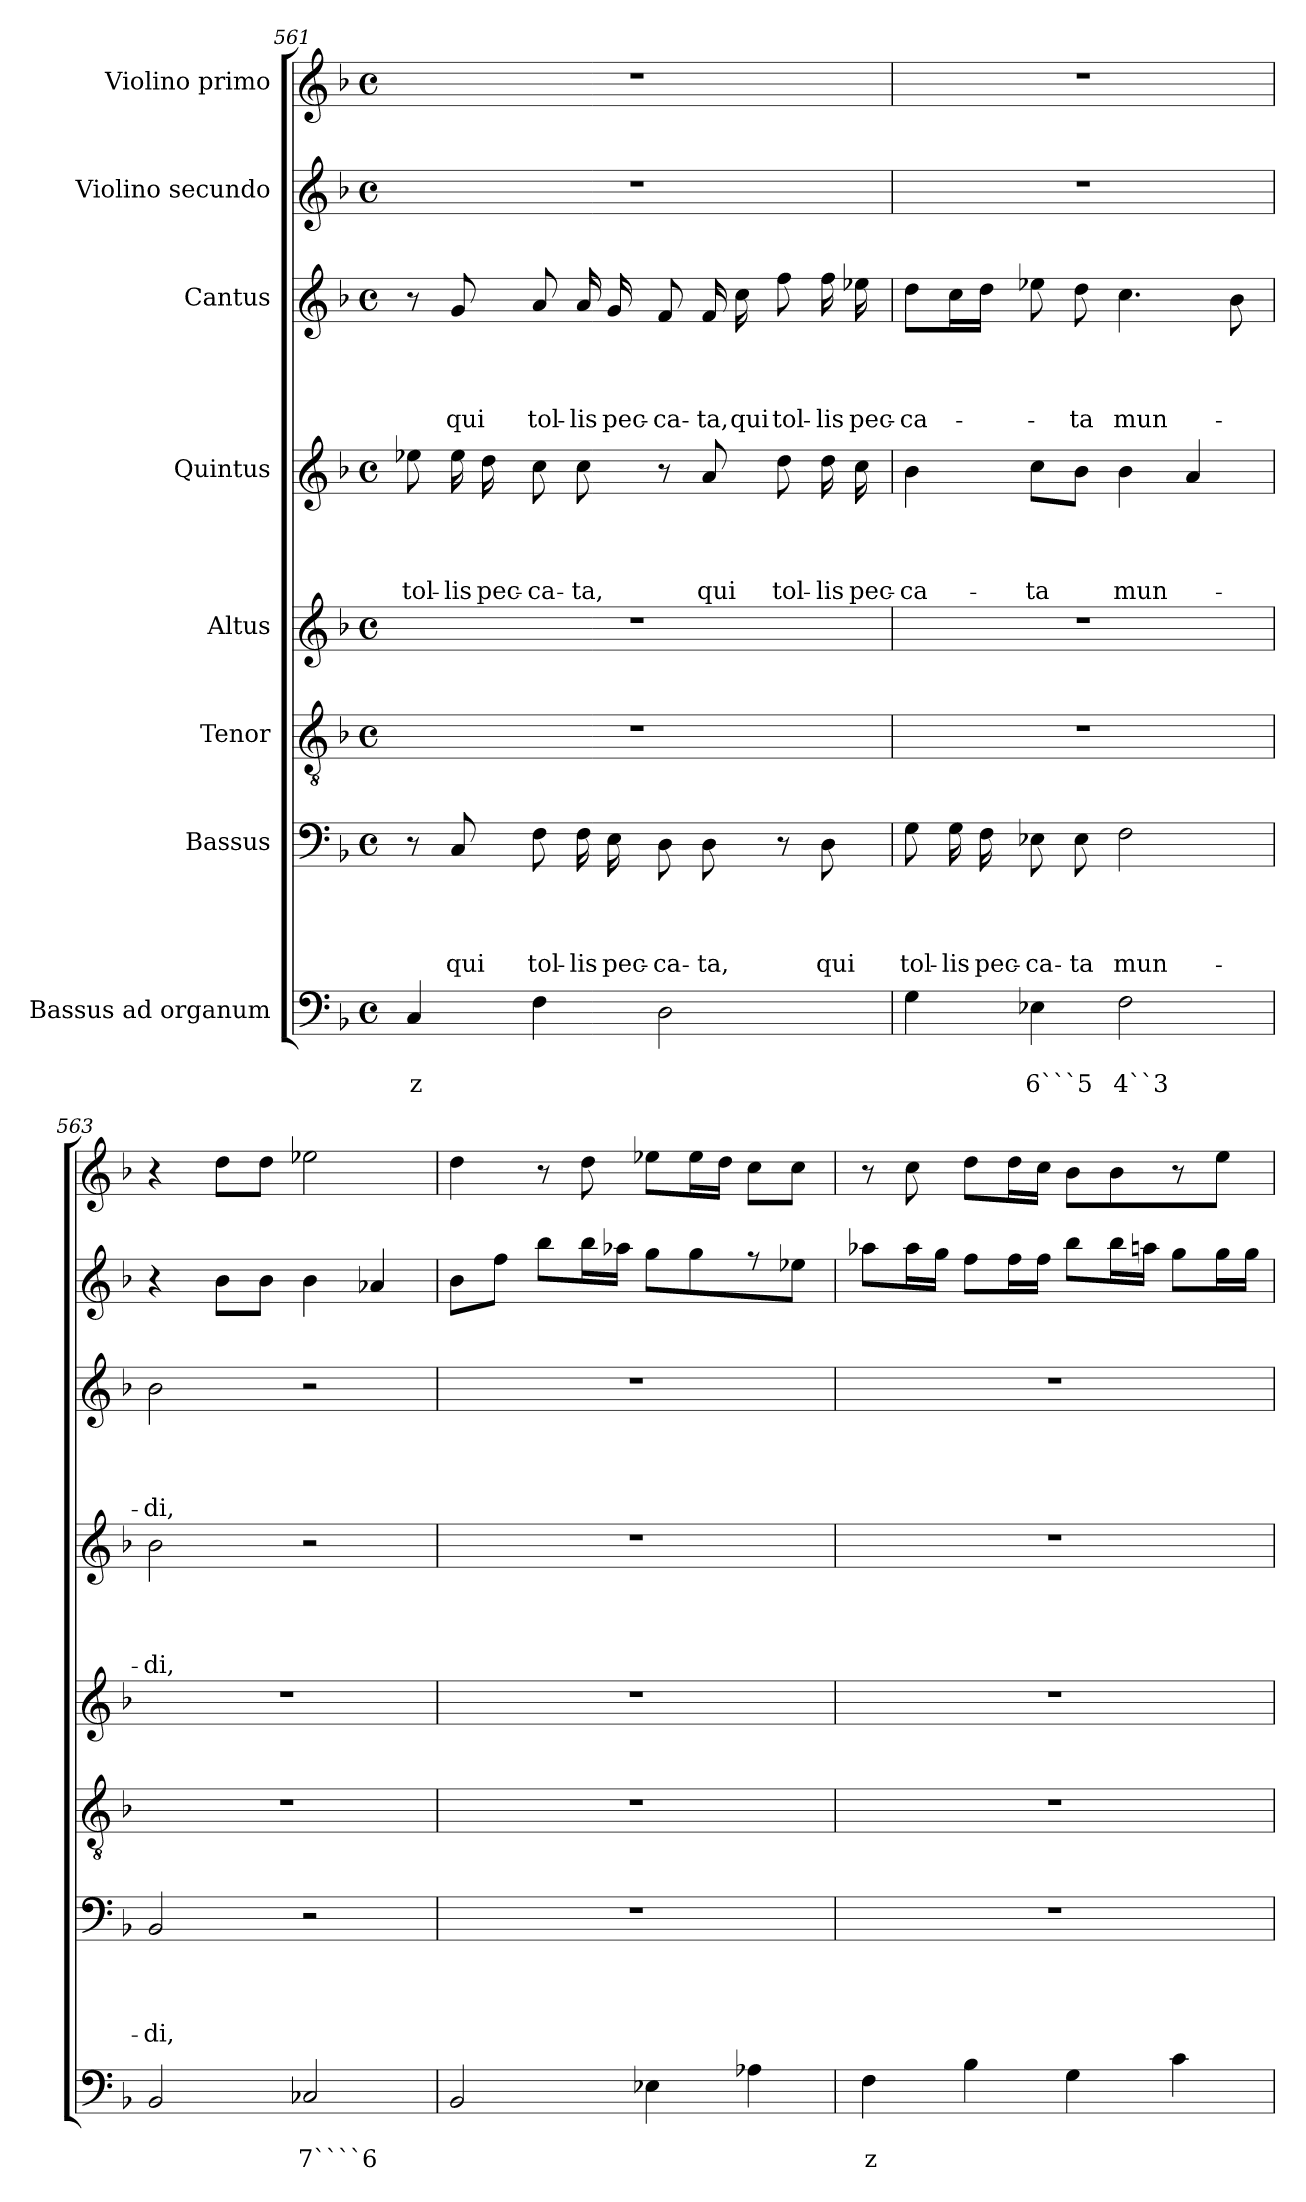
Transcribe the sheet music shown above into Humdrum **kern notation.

**kern	**text	**text	**kern	**text	**text	**text	**text	**kern	**kern	**kern	**text	**text	**text	**text	**kern	**text	**text	**text	**text	**kern	**kern
*part8	*part8	*part8	*part7	*part7	*part7	*part7	*part7	*part6	*part5	*part4	*part4	*part4	*part4	*part4	*part3	*part3	*part3	*part3	*part3	*part2	*part1
*staff8	*staff8	*staff8	*staff7	*staff7	*staff7	*staff7	*staff7	*staff6	*staff5	*staff4	*staff4	*staff4	*staff4	*staff4	*staff3	*staff3	*staff3	*staff3	*staff3	*staff2	*staff1
*I"Bassus ad  organum	*	*	*I"Bassus	*	*	*	*	*I"Tenor	*I"Altus	*I"Quintus	*	*	*	*	*I"Cantus	*	*	*	*	*I"Violino secundo	*I"Violino primo
*clefF4	*	*	*clefF4	*	*	*	*	*clefGv2	*clefG2	*clefG2	*	*	*	*	*clefG2	*	*	*	*	*clefG2	*clefG2
*k[b-]	*	*	*k[b-]	*	*	*	*	*k[b-]	*k[b-]	*k[b-]	*	*	*	*	*k[b-]	*	*	*	*	*k[b-]	*k[b-]
*F:	*	*	*F:	*	*	*	*	*F:	*F:	*F:	*	*	*	*	*F:	*	*	*	*	*F:	*F:
*M4/4	*	*	*M4/4	*	*	*	*	*M4/4	*M4/4	*M4/4	*	*	*	*	*M4/4	*	*	*	*	*M4/4	*M4/4
*met(c)	*	*	*met(c)	*	*	*	*	*met(c)	*met(c)	*met(c)	*	*	*	*	*met(c)	*	*	*	*	*met(c)	*met(c)
=561	=561	=561	=561	=561	=561	=561	=561	=561	=561	=561	=561	=561	=561	=561	=561	=561	=561	=561	=561	=561	=561
!	!	!LO:LY:b	!	!	!	!	!	!	!	!	!	!	!	!LO:LY:b	!	!	!	!	!	!	!
4C/	.	z	8r	.	.	.	.	1r	1r	8ee-X\	.	.	.	tol-	8r	.	.	.	.	1r	1r
!	!	!	!	!	!	!	!LO:LY:b	!	!	!	!	!	!	!LO:LY:b	!	!	!	!	!LO:LY:b	!	!
.	.	.	8C/	.	.	.	qui	.	.	16ee-\	.	.	.	-lis	8g/	.	.	.	qui	.	.
!	!	!	!	!	!	!	!	!	!	!	!	!	!	!LO:LY:b	!	!	!	!	!	!	!
.	.	.	.	.	.	.	.	.	.	16dd\	.	.	.	pec-	.	.	.	.	.	.	.
!	!	!	!	!	!	!	!LO:LY:b	!	!	!	!	!	!	!LO:LY:b	!	!	!	!	!LO:LY:b	!	!
4F\	.	.	8F\	.	.	.	tol-	.	.	8cc\	.	.	.	-ca-	8a/	.	.	.	tol-	.	.
!	!	!	!	!	!	!	!LO:LY:b	!	!	!	!	!	!	!LO:LY:b	!	!	!	!	!LO:LY:b	!	!
.	.	.	16F\	.	.	.	-lis	.	.	8cc\	.	.	.	-ta,	16a/	.	.	.	-lis	.	.
!	!	!	!	!	!	!	!LO:LY:b	!	!	!	!	!	!	!	!	!	!	!	!LO:LY:b	!	!
.	.	.	16E\	.	.	.	pec-	.	.	.	.	.	.	.	16g/	.	.	.	pec-	.	.
!	!	!	!	!	!	!	!LO:LY:b	!	!	!	!	!	!	!	!	!	!	!	!LO:LY:b	!	!
2D\	.	.	8D\	.	.	.	-ca-	.	.	8r	.	.	.	.	8f/	.	.	.	-ca-	.	.
!	!	!	!	!	!	!	!LO:LY:b	!	!	!	!	!	!	!LO:LY:b	!	!	!	!	!LO:LY:b	!	!
.	.	.	8D\	.	.	.	-ta,	.	.	8a/	.	.	.	qui	16f/	.	.	.	-ta,	.	.
!	!	!	!	!	!	!	!	!	!	!	!	!	!	!	!	!	!	!	!LO:LY:b	!	!
.	.	.	.	.	.	.	.	.	.	.	.	.	.	.	16cc\	.	.	.	qui	.	.
!	!	!	!	!	!	!	!	!	!	!	!	!	!	!LO:LY:b	!	!	!	!	!LO:LY:b	!	!
.	.	.	8r	.	.	.	.	.	.	8dd\	.	.	.	tol-	8ff\	.	.	.	tol-	.	.
!	!	!	!	!	!	!	!LO:LY:b	!	!	!	!	!	!	!LO:LY:b	!	!	!	!	!LO:LY:b	!	!
.	.	.	8D\	.	.	.	qui	.	.	16dd\	.	.	.	-lis	16ff\	.	.	.	-lis	.	.
!	!	!	!	!	!	!	!	!	!	!	!	!	!	!LO:LY:b	!	!	!	!	!LO:LY:b	!	!
.	.	.	.	.	.	.	.	.	.	16cc\	.	.	.	pec-	16ee-X\	.	.	.	pec-	.	.
=562	=562	=562	=562	=562	=562	=562	=562	=562	=562	=562	=562	=562	=562	=562	=562	=562	=562	=562	=562	=562	=562
!	!	!	!	!	!	!	!LO:LY:b	!	!	!	!	!	!	!LO:LY:b	!	!	!	!	!LO:LY:b	!	!
4G\	.	.	8G\	.	.	.	tol-	1r	1r	4b-\	.	.	.	-ca-	8dd\L	.	.	.	-ca-	1r	1r
!	!	!	!	!	!	!	!LO:LY:b	!	!	!	!	!	!	!	!	!	!	!	!	!	!
.	.	.	16G\	.	.	.	-lis	.	.	.	.	.	.	.	16cc\L	.	.	.	.	.	.
!	!	!	!	!	!	!	!LO:LY:b	!	!	!	!	!	!	!	!	!	!	!	!	!	!
.	.	.	16F\	.	.	.	pec-	.	.	.	.	.	.	.	16dd\JJ	.	.	.	.	.	.
!	!	!LO:LY:b	!	!	!	!	!LO:LY:b	!	!	!	!	!	!	!LO:LY:b	!	!	!	!	!	!	!
4E-X\	.	6```5	8E-X\	.	.	.	-ca-	.	.	8cc\L	.	.	.	-ta	8ee-X\	.	.	.	.	.	.
!	!	!	!	!	!	!	!LO:LY:b	!	!	!	!	!	!	!	!	!	!	!	!LO:LY:b	!	!
.	.	.	8E-\	.	.	.	-ta	.	.	8b-\J	.	.	.	.	8dd\	.	.	.	-ta	.	.
!	!	!LO:LY:b	!	!	!	!	!LO:LY:b	!	!	!	!	!	!	!LO:LY:b	!	!	!	!	!LO:LY:b	!	!
2F\	.	4``3	2F\	.	.	.	mun-	.	.	4b-\	.	.	.	mun-	4.cc\	.	.	.	mun-	.	.
.	.	.	.	.	.	.	.	.	.	4a/	.	.	.	.	.	.	.	.	.	.	.
.	.	.	.	.	.	.	.	.	.	.	.	.	.	.	8b-\	.	.	.	.	.	.
!!LO:PB:g=z
=563	=563	=563	=563	=563	=563	=563	=563	=563	=563	=563	=563	=563	=563	=563	=563	=563	=563	=563	=563	=563	=563
!	!	!	!	!	!	!	!LO:LY:b	!	!	!	!	!	!	!LO:LY:b	!	!	!	!	!LO:LY:b	!	!
2BB-/	.	.	2BB-/	.	.	.	-di,	1r	1r	2b-\	.	.	.	-di,	2b-\	.	.	.	-di,	4r	4r
.	.	.	.	.	.	.	.	.	.	.	.	.	.	.	.	.	.	.	.	8b-\L	8dd\L
.	.	.	.	.	.	.	.	.	.	.	.	.	.	.	.	.	.	.	.	8b-\J	8dd\J
!	!	!LO:LY:b	!	!	!	!	!	!	!	!	!	!	!	!	!	!	!	!	!	!	!
2C-X/	.	7````6	2r	.	.	.	.	.	.	2r	.	.	.	.	2r	.	.	.	.	4b-\	2ee-X\
.	.	.	.	.	.	.	.	.	.	.	.	.	.	.	.	.	.	.	.	4a-X/	.
=564	=564	=564	=564	=564	=564	=564	=564	=564	=564	=564	=564	=564	=564	=564	=564	=564	=564	=564	=564	=564	=564
2BB-/	.	.	1r	.	.	.	.	1r	1r	1r	.	.	.	.	1r	.	.	.	.	8b-\L	4dd\
.	.	.	.	.	.	.	.	.	.	.	.	.	.	.	.	.	.	.	.	8ff\J	.
.	.	.	.	.	.	.	.	.	.	.	.	.	.	.	.	.	.	.	.	8bb-\L	8r
.	.	.	.	.	.	.	.	.	.	.	.	.	.	.	.	.	.	.	.	16bb-\L	8dd\
.	.	.	.	.	.	.	.	.	.	.	.	.	.	.	.	.	.	.	.	16aa-X\JJ	.
4E-X\	.	.	.	.	.	.	.	.	.	.	.	.	.	.	.	.	.	.	.	8gg\L	8ee-X\L
.	.	.	.	.	.	.	.	.	.	.	.	.	.	.	.	.	.	.	.	8gg\	16ee-\L
.	.	.	.	.	.	.	.	.	.	.	.	.	.	.	.	.	.	.	.	.	16dd\JJ
4A-X\	.	.	.	.	.	.	.	.	.	.	.	.	.	.	.	.	.	.	.	8r	8cc\L
.	.	.	.	.	.	.	.	.	.	.	.	.	.	.	.	.	.	.	.	8ee-X\J	8cc\J
=565	=565	=565	=565	=565	=565	=565	=565	=565	=565	=565	=565	=565	=565	=565	=565	=565	=565	=565	=565	=565	=565
!	!	!LO:LY:b	!	!	!	!	!	!	!	!	!	!	!	!	!	!	!	!	!	!	!
4F\	.	z	1r	.	.	.	.	1r	1r	1r	.	.	.	.	1r	.	.	.	.	8aa-X\L	8r
.	.	.	.	.	.	.	.	.	.	.	.	.	.	.	.	.	.	.	.	16aa-\L	8cc\
.	.	.	.	.	.	.	.	.	.	.	.	.	.	.	.	.	.	.	.	16gg\JJ	.
4B-\	.	.	.	.	.	.	.	.	.	.	.	.	.	.	.	.	.	.	.	8ff\L	8dd\L
.	.	.	.	.	.	.	.	.	.	.	.	.	.	.	.	.	.	.	.	16ff\L	16dd\L
.	.	.	.	.	.	.	.	.	.	.	.	.	.	.	.	.	.	.	.	16ff\JJ	16cc\JJ
4G\	.	.	.	.	.	.	.	.	.	.	.	.	.	.	.	.	.	.	.	8bb-\L	8b-\L
.	.	.	.	.	.	.	.	.	.	.	.	.	.	.	.	.	.	.	.	16bb-\L	8b-\
.	.	.	.	.	.	.	.	.	.	.	.	.	.	.	.	.	.	.	.	16aan\JJ	.
4c\	.	.	.	.	.	.	.	.	.	.	.	.	.	.	.	.	.	.	.	8gg\L	8r
.	.	.	.	.	.	.	.	.	.	.	.	.	.	.	.	.	.	.	.	16gg\L	8ee\J
.	.	.	.	.	.	.	.	.	.	.	.	.	.	.	.	.	.	.	.	16gg\JJ	.
=	=	=	=	=	=	=	=	=	=	=	=	=	=	=	=	=	=	=	=	=	=
*-	*-	*-	*-	*-	*-	*-	*-	*-	*-	*-	*-	*-	*-	*-	*-	*-	*-	*-	*-	*-	*-
